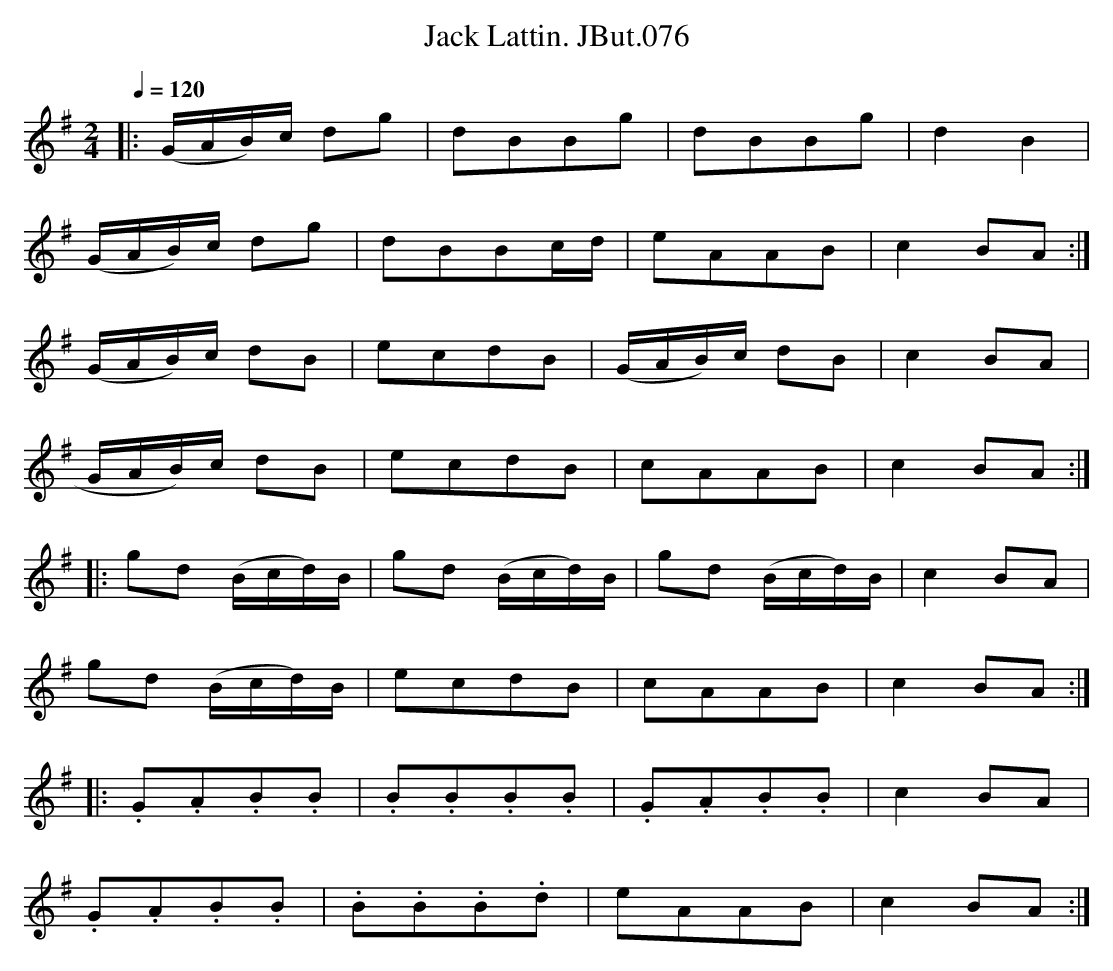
X:1
T:Jack Lattin. JBut.076
M:2/4
L:1/8
Q:1/4=120
K:G
|:(G/A/B/)c/ dg|dBBg|dBBg|d2B2|
(G/A/B/)c/ dg|dBBc/d/|eAAB|c2 BA:|
(G/A/B/)c/ dB|ecdB|(G/A/B/)c/ dB|c2 BA|
G/A/B/)c/ dB|ecdB|cAAB|c2 BA:|
|:gd (B/c/d/)B/|gd (B/c/d/)B/|gd (B/c/d/)B/|c2 BA|
gd (B/c/d/)B/|ecdB|cAAB|c2 BA:|
|:.G.A.B.B|.B.B.B.B|.G.A.B.B|c2 BA|
.G.A.B.B|.B.B.B.d|eAAB|c2 BA:|
